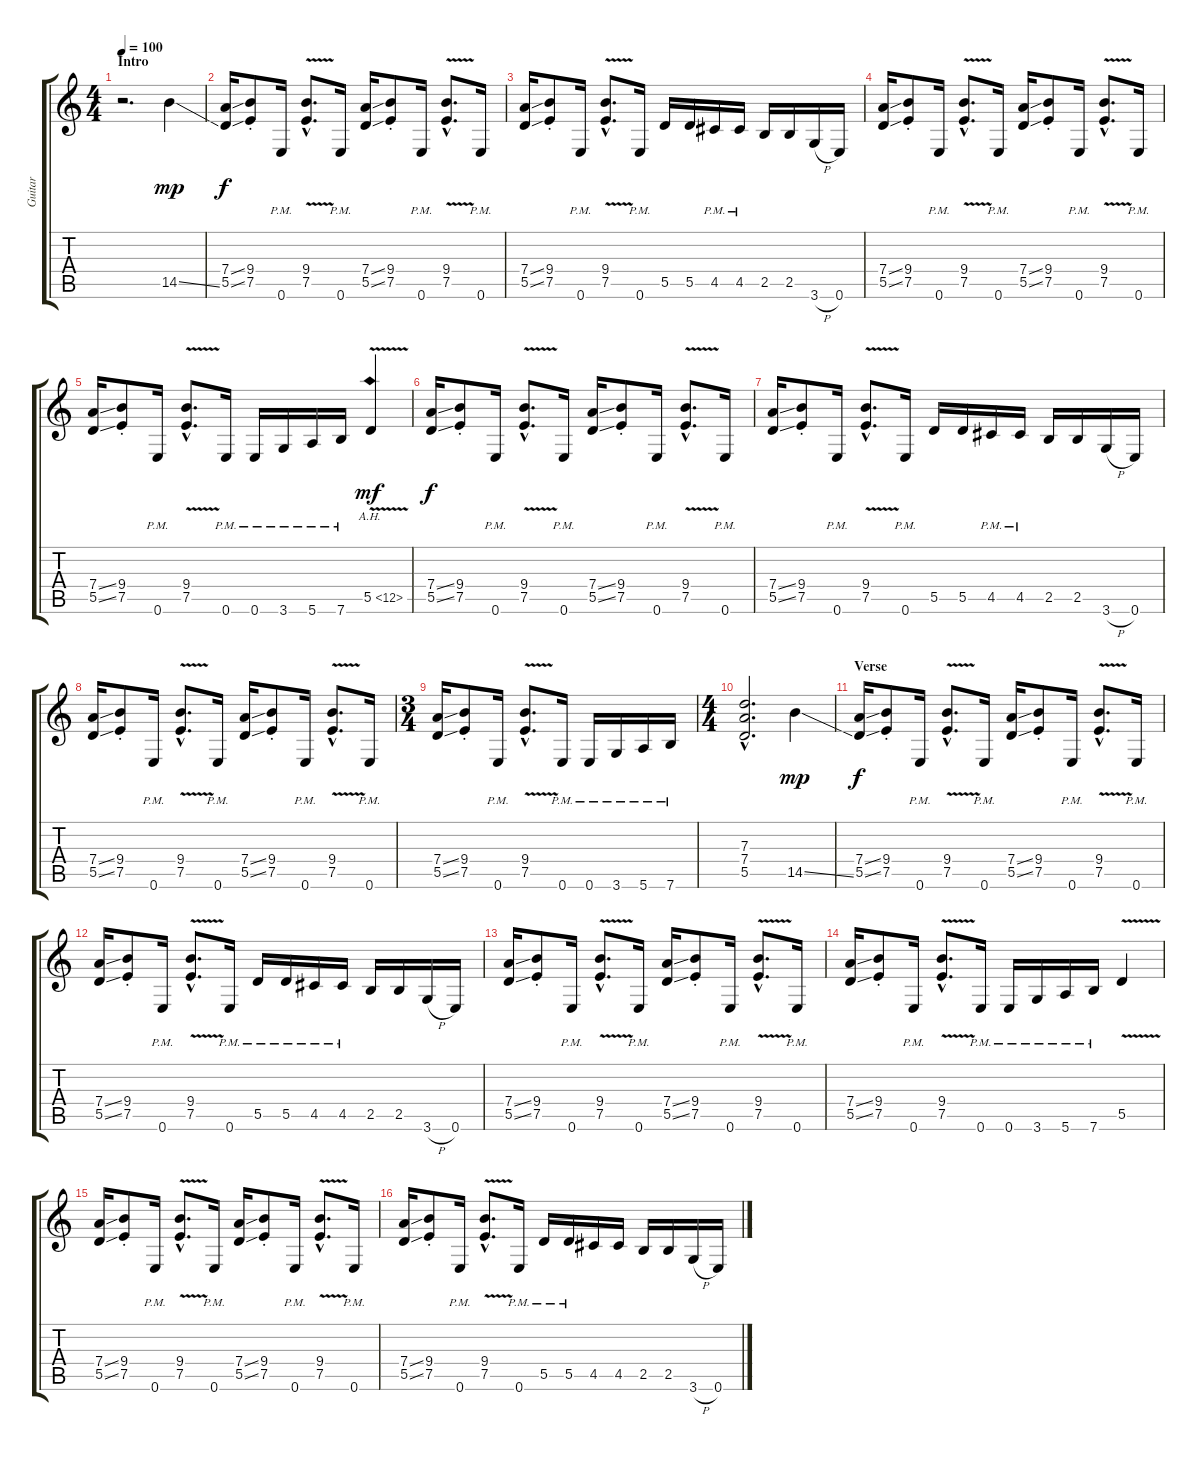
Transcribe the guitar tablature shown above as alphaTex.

\track ("Guitar" "Guitar") {instrument distortionguitar}
\staff {score tabs}
\tuning (E4 B3 G3 D3 A2 E2) {hide}
\ts (4 4)
\section ("" "Intro")
\tempo 100
\clef g2
\ks c
r.2{d dy mp instrument distortionguitar} 14.5{ss}.4 |
(7.4{ss} 5.5{ss}).16{dy f} (9.4{st} 7.5{st}).8 0.6{pm}.16 (9.4{v hac} 7.5{v hac}).8{d} 0.6{pm}.16 (7.4{ss} 5.5{ss}).16 (9.4{st} 7.5{st}).8 0.6{pm}.16 (9.4{v hac} 7.5{v hac}).8{d} 0.6{pm}.16 |
(7.4{ss} 5.5{ss}).16 (9.4{st} 7.5{st}).8 0.6{pm}.16 (9.4{v hac} 7.5{v hac}).8{d} 0.6{pm}.16 5.5.16 5.5.16 4.5{pm}.16 4.5{pm}.16 2.5.16 2.5.16 3.6{h}.16 0.6.16 |
(7.4{ss} 5.5{ss}).16 (9.4{st} 7.5{st}).8 0.6{pm}.16 (9.4{v hac} 7.5{v hac}).8{d} 0.6{pm}.16 (7.4{ss} 5.5{ss}).16 (9.4{st} 7.5{st}).8 0.6{pm}.16 (9.4{v hac} 7.5{v hac}).8{d} 0.6{pm}.16 |
(7.4{ss} 5.5{ss}).16 (9.4{st} 7.5{st}).8 0.6{pm}.16 (9.4{v hac} 7.5{v hac}).8{d} 0.6{pm}.16 0.6{pm}.16 3.6{pm}.16 5.6{pm}.16 7.6{pm}.16 5.5{ah 7 v}.4{dy mf} |
(7.4{ss} 5.5{ss}).16{dy f} (9.4{st} 7.5{st}).8 0.6{pm}.16 (9.4{v hac} 7.5{v hac}).8{d} 0.6{pm}.16 (7.4{ss} 5.5{ss}).16 (9.4{st} 7.5{st}).8 0.6{pm}.16 (9.4{v hac} 7.5{v hac}).8{d} 0.6{pm}.16 |
(7.4{ss} 5.5{ss}).16 (9.4{st} 7.5{st}).8 0.6{pm}.16 (9.4{v hac} 7.5{v hac}).8{d} 0.6{pm}.16 5.5.16 5.5.16 4.5{pm}.16 4.5{pm}.16 2.5.16 2.5.16 3.6{h}.16 0.6.16 |
(7.4{ss} 5.5{ss}).16 (9.4{st} 7.5{st}).8 0.6{pm}.16 (9.4{v hac} 7.5{v hac}).8{d} 0.6{pm}.16 (7.4{ss} 5.5{ss}).16 (9.4{st} 7.5{st}).8 0.6{pm}.16 (9.4{v hac} 7.5{v hac}).8{d} 0.6{pm}.16 |
\ts (3 4)
(7.4{ss} 5.5{ss}).16 (9.4{st} 7.5{st}).8 0.6{pm}.16 (9.4{v hac} 7.5{v hac}).8{d} 0.6{pm}.16 0.6{pm}.16 3.6{pm}.16 5.6{pm}.16 7.6{pm}.16 |
\ts (4 4)
(7.3{hac} 7.4{hac} 5.5{hac}).2{d} 14.5{ss}.4{dy mp} |
\section ("" "Verse")
(7.4{ss} 5.5{ss}).16{dy f} (9.4{st} 7.5{st}).8 0.6{pm}.16 (9.4{v hac} 7.5{v hac}).8{d} 0.6{pm}.16 (7.4{ss} 5.5{ss}).16 (9.4{st} 7.5{st}).8 0.6{pm}.16 (9.4{v hac} 7.5{v hac}).8{d} 0.6{pm}.16 |
(7.4{ss} 5.5{ss}).16 (9.4{st} 7.5{st}).8 0.6{pm}.16 (9.4{v hac} 7.5{v hac}).8{d} 0.6{pm}.16 5.5{pm}.16 5.5{pm}.16 4.5{pm}.16 4.5{pm}.16 2.5.16 2.5.16 3.6{h}.16 0.6.16 |
(7.4{ss} 5.5{ss}).16 (9.4{st} 7.5{st}).8 0.6{pm}.16 (9.4{v hac} 7.5{v hac}).8{d} 0.6{pm}.16 (7.4{ss} 5.5{ss}).16 (9.4{st} 7.5{st}).8 0.6{pm}.16 (9.4{v hac} 7.5{v hac}).8{d} 0.6{pm}.16 |
(7.4{ss} 5.5{ss}).16 (9.4{st} 7.5{st}).8 0.6{pm}.16 (9.4{v hac} 7.5{v hac}).8{d} 0.6{pm}.16 0.6{pm}.16 3.6{pm}.16 5.6{pm}.16 7.6{pm}.16 5.5{v}.4 |
(7.4{ss} 5.5{ss}).16 (9.4{st} 7.5{st}).8 0.6{pm}.16 (9.4{v hac} 7.5{v hac}).8{d} 0.6{pm}.16 (7.4{ss} 5.5{ss}).16 (9.4{st} 7.5{st}).8 0.6{pm}.16 (9.4{v hac} 7.5{v hac}).8{d} 0.6{pm}.16 |
(7.4{ss} 5.5{ss}).16 (9.4{st} 7.5{st}).8 0.6{pm}.16 (9.4{v hac} 7.5{v hac}).8{d} 0.6{pm}.16 5.5{pm}.16 5.5{pm}.16 4.5.16 4.5.16 2.5.16 2.5.16 3.6{h}.16 0.6.16
